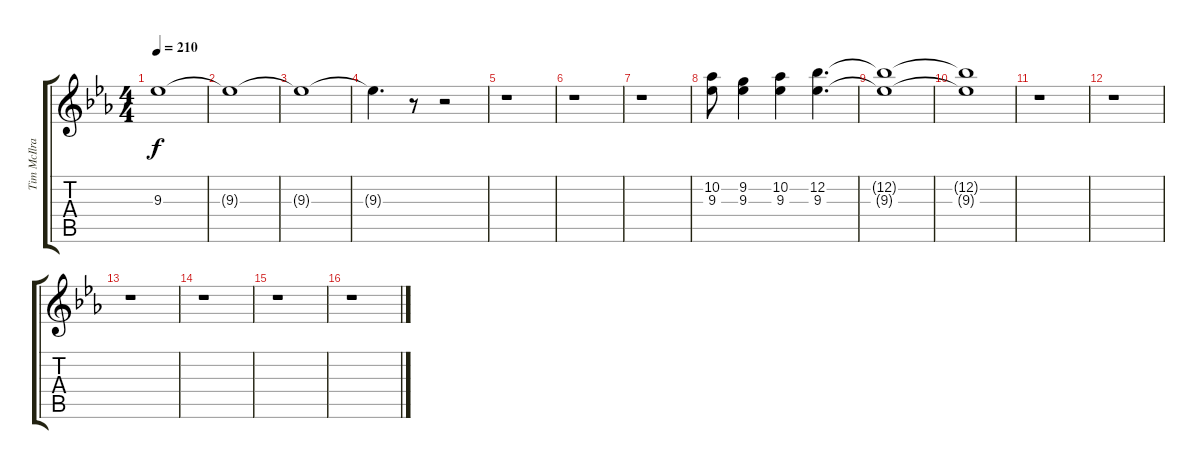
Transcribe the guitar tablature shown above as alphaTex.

\track ("Tim McIlrath" "Tim McIlra") {instrument distortionguitar}
\staff {score tabs}
\tuning (Eb4 Bb3 Gb3 Db3 Ab2 Eb2) {hide}
\ts (4 4)
\tempo 210
\clef g2
\ks eb
9.3{t}.1{dy f} |
9.3{t}.1 |
9.3{t}.1 |
9.3{t}.4{d} r.8 r.2 |
r.1 |
r.1 |
r.1 |
(10.2 9.3).8 (9.2 9.3).4 (10.2 9.3).4 (12.2 9.3).4{d} |
(12.2{t} 9.3{t}).1 |
(12.2{t} 9.3{t}).1 |
r.1 |
r.1 |
r.1 |
r.1 |
r.1 |
r.1
